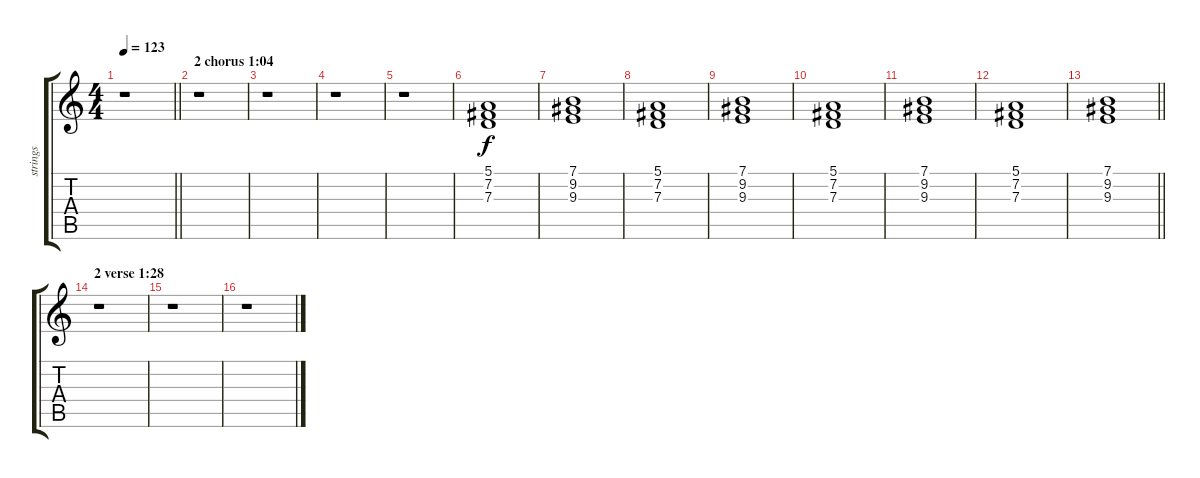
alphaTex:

\track ("strings" "strings") {instrument synthstrings1}
\staff {score tabs}
\tuning (E4 B3 G3 D3 A2 E2) {hide}
\ts (4 4)
\tempo 123
\clef g2
\barLineRight lightlight
\ks c
r.1{dy f} |
\section ("" "2 chorus 1:04")
r.1 |
r.1 |
r.1 |
r.1 |
(5.1 7.2 7.3).1 |
(7.1 9.2 9.3).1 |
(5.1 7.2 7.3).1 |
(7.1 9.2 9.3).1 |
(5.1 7.2 7.3).1 |
(7.1 9.2 9.3).1 |
(5.1 7.2 7.3).1 |
\barLineRight lightlight
(7.1 9.2 9.3).1 |
\section ("" "2 verse 1:28")
r.1 |
r.1 |
r.1
